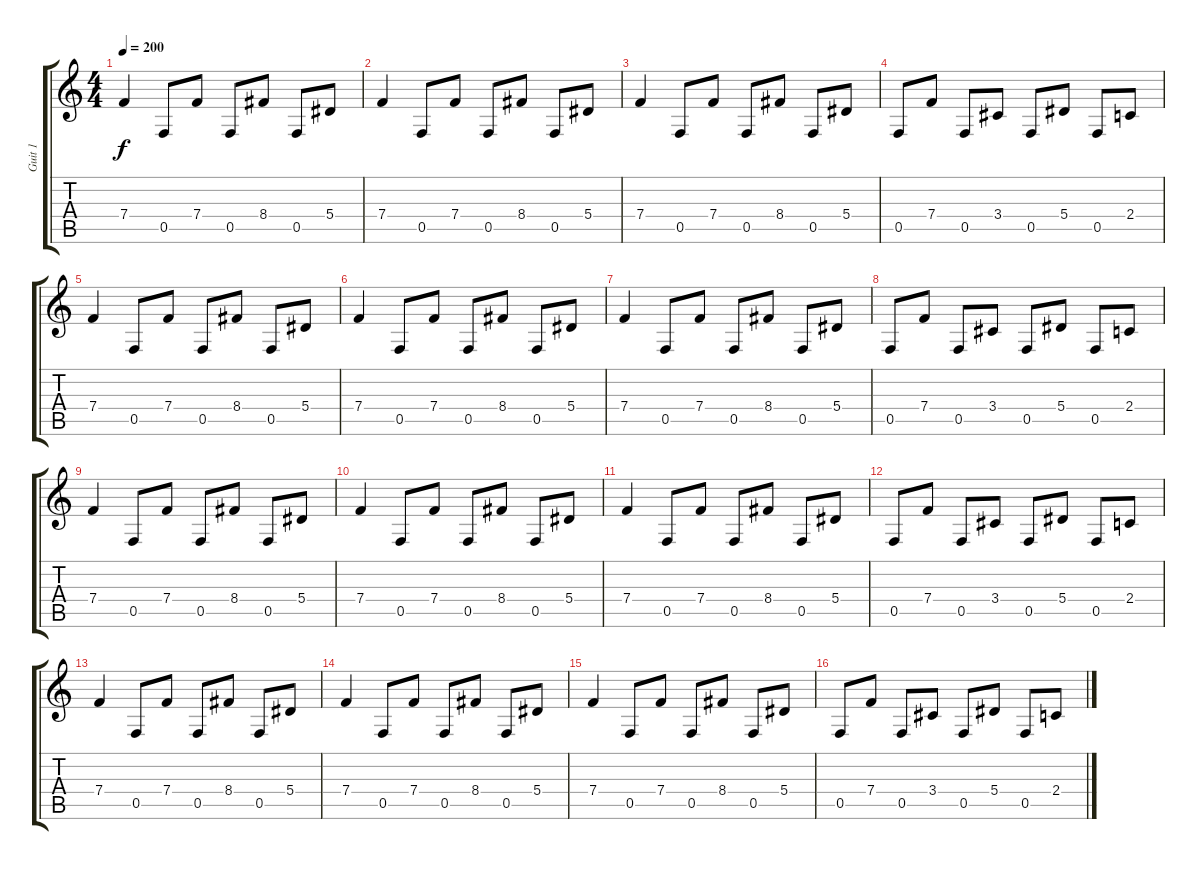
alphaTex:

\track ("Guit 1" "Guit 1") {instrument distortionguitar}
\staff {score tabs}
\tuning (C4 G3 Eb3 Bb2 F2 C2) {hide}
\ts (4 4)
\tempo 200
\clef g2
\ks c
7.4.4{dy f} 0.5.8 7.4.8 0.5.8 8.4.8 0.5.8 5.4.8 |
7.4.4 0.5.8 7.4.8 0.5.8 8.4.8 0.5.8 5.4.8 |
7.4.4 0.5.8 7.4.8 0.5.8 8.4.8 0.5.8 5.4.8 |
0.5.8 7.4.8 0.5.8 3.4.8 0.5.8 5.4.8 0.5.8 2.4.8 |
7.4.4 0.5.8 7.4.8 0.5.8 8.4.8 0.5.8 5.4.8 |
7.4.4 0.5.8 7.4.8 0.5.8 8.4.8 0.5.8 5.4.8 |
7.4.4 0.5.8 7.4.8 0.5.8 8.4.8 0.5.8 5.4.8 |
0.5.8 7.4.8 0.5.8 3.4.8 0.5.8 5.4.8 0.5.8 2.4.8 |
7.4.4 0.5.8 7.4.8 0.5.8 8.4.8 0.5.8 5.4.8 |
7.4.4 0.5.8 7.4.8 0.5.8 8.4.8 0.5.8 5.4.8 |
7.4.4 0.5.8 7.4.8 0.5.8 8.4.8 0.5.8 5.4.8 |
0.5.8 7.4.8 0.5.8 3.4.8 0.5.8 5.4.8 0.5.8 2.4.8 |
7.4.4 0.5.8 7.4.8 0.5.8 8.4.8 0.5.8 5.4.8 |
7.4.4 0.5.8 7.4.8 0.5.8 8.4.8 0.5.8 5.4.8 |
7.4.4 0.5.8 7.4.8 0.5.8 8.4.8 0.5.8 5.4.8 |
0.5.8 7.4.8 0.5.8 3.4.8 0.5.8 5.4.8 0.5.8 2.4.8
